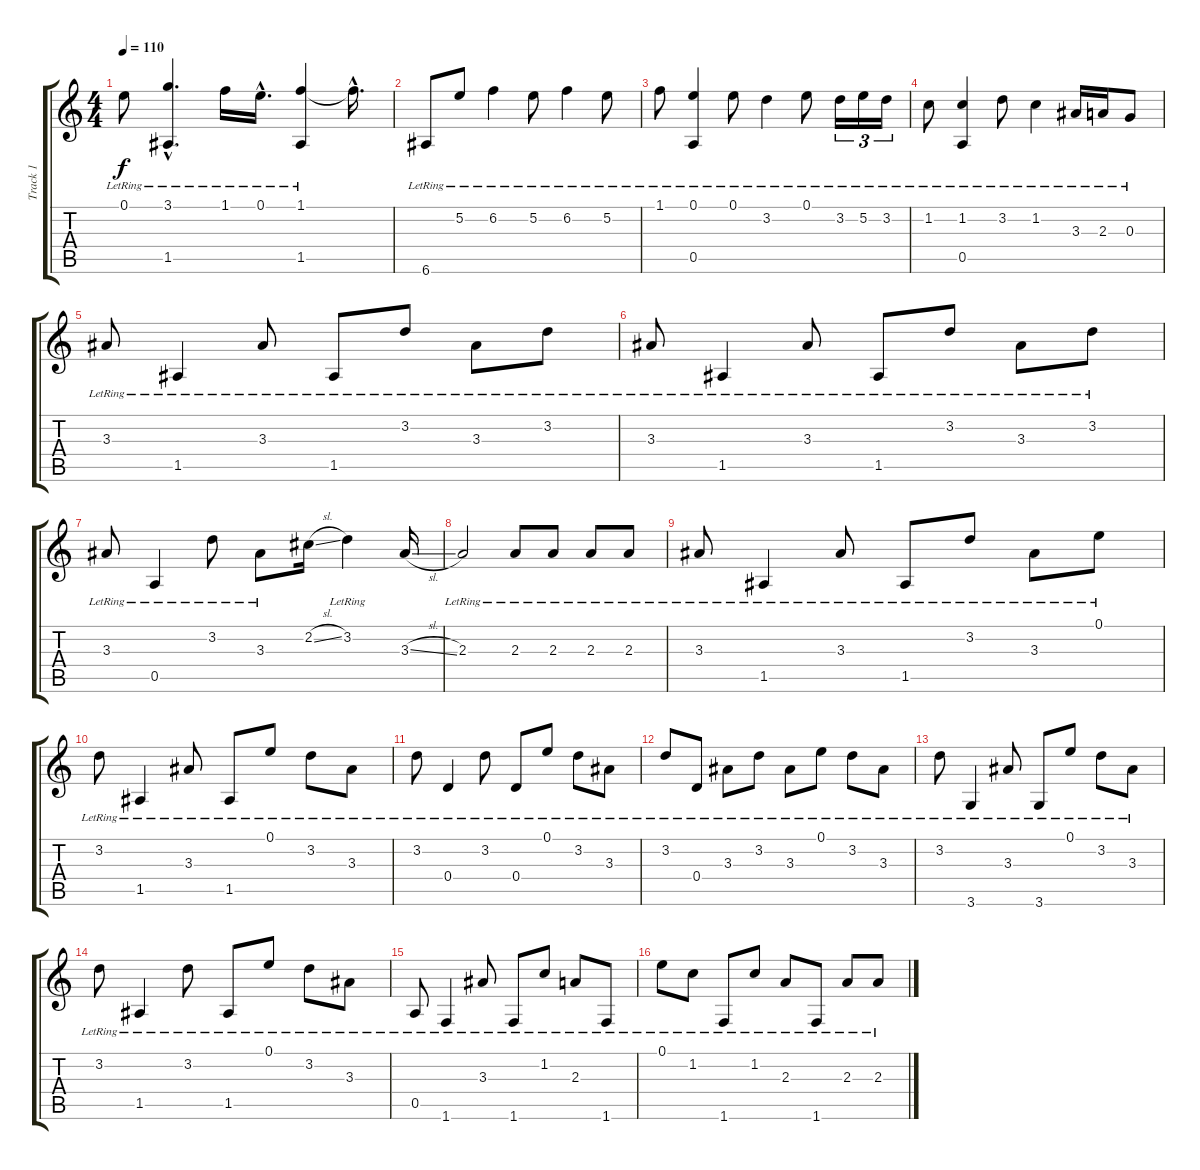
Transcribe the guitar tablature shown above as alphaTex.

\track ("Track 1" "Track 1") {instrument acousticguitarsteel}
\staff {score tabs}
\tuning (E4 B3 G3 D3 A2 E2) {hide}
\ts (4 4)
\tempo 110
\clef g2
\ks c
0.1{lr}.8{dy f} (3.1{hac lr} 1.5{hac lr}).4{d} 1.1{lr}.16 0.1{hac lr}.16{d} (1.1{lr} 1.5{lr}).4 1.1{hac t}.16{d} |
6.6{lr}.8 5.2{lr}.8 6.2{lr}.4 5.2{lr}.8 6.2{lr}.4 5.2{lr}.8 |
1.1{lr}.8 (0.1{lr} 0.5{lr}).4 0.1{lr}.8 3.2{lr}.4 0.1{lr}.8 3.2{lr}.16{tu (3 2)} 5.2{lr}.16{tu (3 2)} 3.2{lr}.16{tu (3 2)} |
1.2{lr}.8 (1.2{lr} 0.5{lr}).4 3.2{lr}.8 1.2{lr}.4 3.3{lr}.16 2.3{lr}.16 0.3{lr}.8 |
3.3{lr}.8 1.5{lr}.4 3.3{lr}.8 1.5{lr}.8 3.2{lr}.8 3.3{lr}.8 3.2{lr}.8 |
3.3{lr}.8 1.5{lr}.4 3.3{lr}.8 1.5{lr}.8 3.2{lr}.8 3.3{lr}.8 3.2{lr}.8 |
3.3{lr}.8 0.5{lr}.4 3.2{lr}.8 3.3{lr}.8 2.2{sl}.16 3.2{lr}.4 3.3{sl}.16 |
2.3{lr}.2 2.3{lr}.8 2.3{lr}.8 2.3{lr}.8 2.3{lr}.8 |
3.3{lr}.8 1.5{lr}.4 3.3{lr}.8 1.5{lr}.8 3.2{lr}.8 3.3{lr}.8 0.1{lr}.8 |
3.2{lr}.8 1.5{lr}.4 3.3{lr}.8 1.5{lr}.8 0.1{lr}.8 3.2{lr}.8 3.3{lr}.8 |
3.2{lr}.8 0.4{lr}.4 3.2{lr}.8 0.4{lr}.8 0.1{lr}.8 3.2{lr}.8 3.3{lr}.8 |
3.2{lr}.8 0.4{lr}.8 3.3{lr}.8 3.2{lr}.8 3.3{lr}.8 0.1{lr}.8 3.2{lr}.8 3.3{lr}.8 |
3.2{lr}.8 3.6{lr}.4 3.3{lr}.8 3.6{lr}.8 0.1{lr}.8 3.2{lr}.8 3.3{lr}.8 |
3.2{lr}.8 1.5{lr}.4 3.2{lr}.8 1.5{lr}.8 0.1{lr}.8 3.2{lr}.8 3.3{lr}.8 |
0.5{lr}.8 1.6{lr}.4 3.3{lr}.8 1.6{lr}.8 1.2{lr}.8 2.3{lr}.8 1.6{lr}.8 |
0.1{lr}.8 1.2{lr}.8 1.6{lr}.8 1.2{lr}.8 2.3{lr}.8 1.6{lr}.8 2.3{lr}.8 2.3{lr}.8
